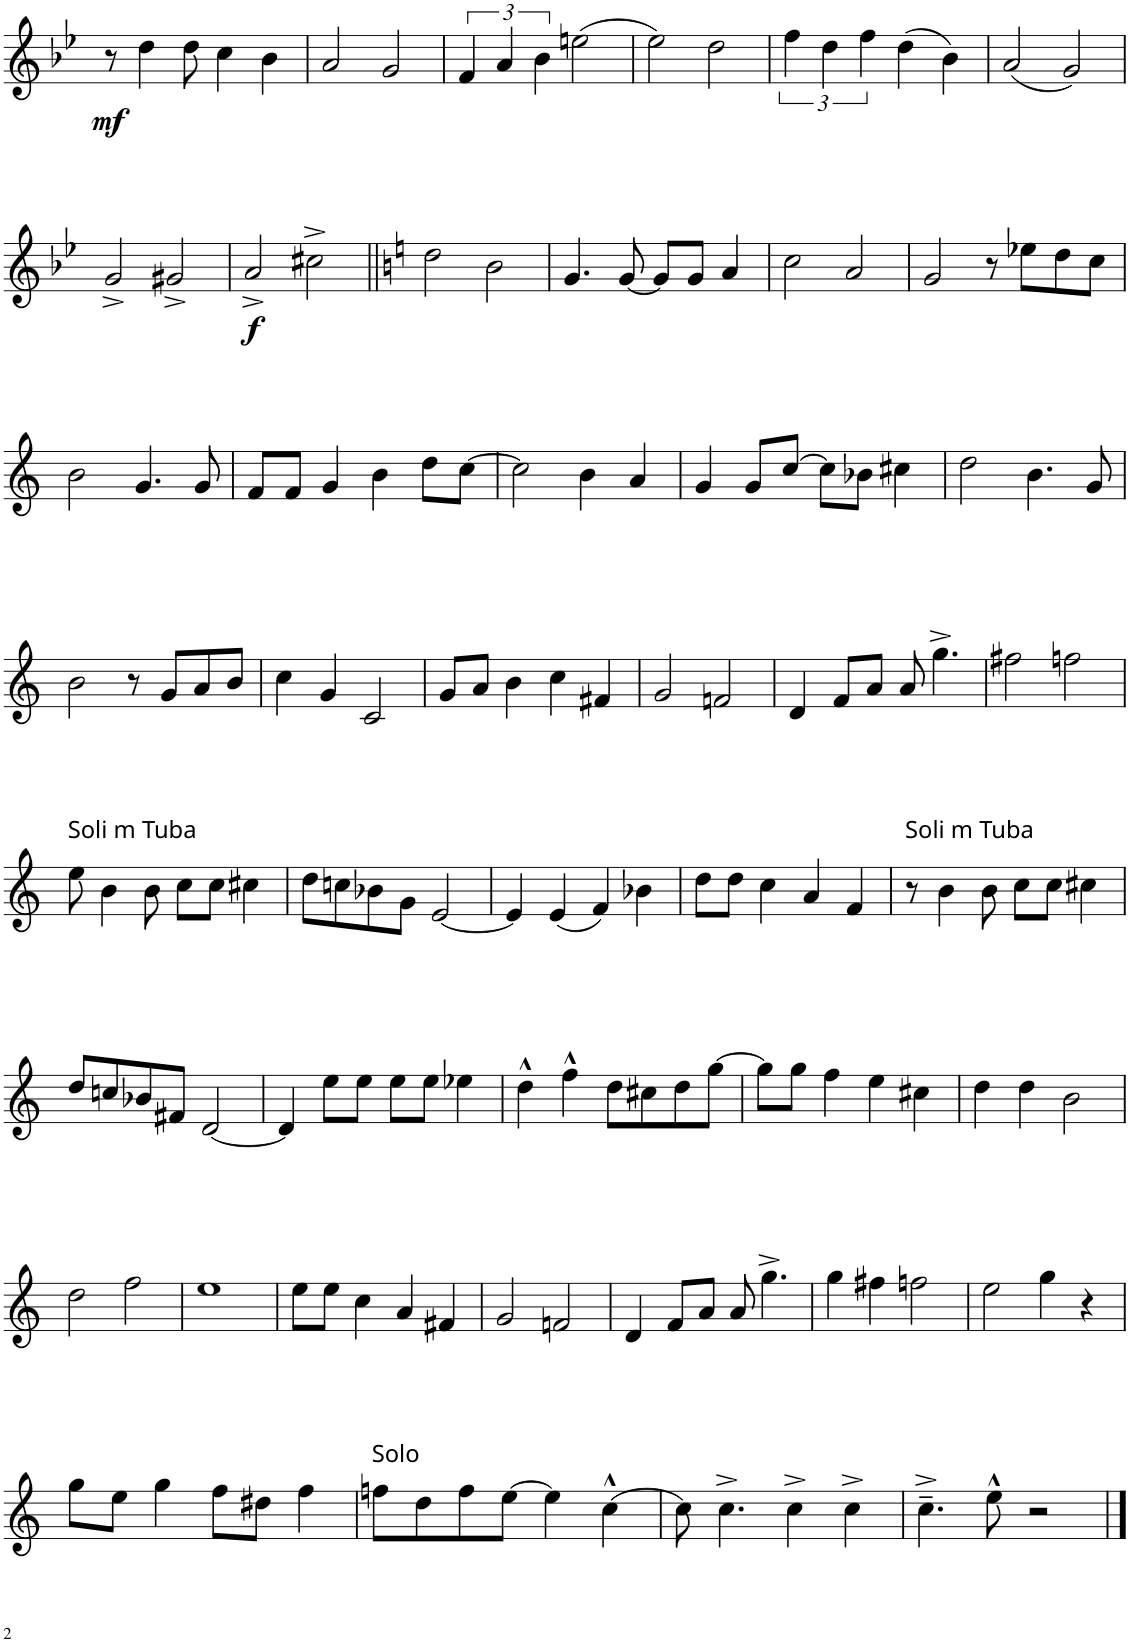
**kern	**dynam
*part1	*part1
*staff1	*staff1
*I"Piano	*
*I'Pno	*
!!LO:PB:g=z
*clefG2	*
*k[b-e-]	*
*M2/2	*
*met(c|)	*
=51	=51
!	!LO:DY:b
8r	mf
4dd\	.
8dd\	.
4cc\	.
4b-\	.
=52	=52
2a/	.
2g/	.
=53	=53
6f/	.
6a/	.
6b-\	.
(2een\	.
=54	=54
2ee-\)	.
2dd\	.
=55	=55
6ff\	.
6dd\	.
6ff\	.
(4dd\	.
4b-\)	.
=56	=56
(2a/	.
2g/)	.
!!LO:LB:g=z
=57	=57
2g^/	.
2g#X^/	.
=58	=58
!	!LO:DY:b
2a^/	f
2cc#X^\	.
=59||	=59||
*k[]	*
2dd\	.
2b\	.
=60	=60
4.g/	.
[8g/	.
8g/L]	.
8g/J	.
4a/	.
=61	=61
2cc\	.
2a/	.
=62	=62
2g/	.
8r	.
8ee-X\L	.
8dd\	.
8cc\J	.
!!LO:LB:g=z
=63	=63
2b\	.
4.g/	.
8g/	.
=64	=64
8f/L	.
8f/J	.
4g/	.
4b\	.
8dd\L	.
[8cc\J	.
=65	=65
2cc\]	.
4b\	.
4a/	.
=66	=66
4g/	.
8g/L	.
[8cc/J	.
8cc\L]	.
8b-X\J	.
4cc#X\	.
=67	=67
2dd\	.
4.b\	.
8g/	.
!!LO:LB:g=z
=68	=68
2b\	.
8r	.
8g/L	.
8a/	.
8b/J	.
=69	=69
4cc\	.
4g/	.
2c/	.
=70	=70
8g/L	.
8a/J	.
4b\	.
4cc\	.
4f#X/	.
=71	=71
2g/	.
2fn/	.
=72	=72
4d/	.
8f/L	.
8a/J	.
8a/	.
4.gg^\	.
=73	=73
2ff#X\	.
2ffn\	.
!!LO:LB:g=z
=74	=74
!LO:TX:a:t=Soli m Tuba	!
8ee\	.
4b\	.
8b\	.
8cc\L	.
8cc\J	.
4cc#X\	.
=75	=75
8dd\L	.
8ccn\	.
8b-X\	.
8g\J	.
[2e/	.
=76	=76
4e/]	.
(4e/	.
4f/)	.
4b-X\	.
=77	=77
8dd\L	.
8dd\J	.
4cc\	.
4a/	.
4f/	.
=78	=78
!LO:TX:a:t=Soli m Tuba	!
8r	.
4b\	.
8b\	.
8cc\L	.
8cc\J	.
4cc#X\	.
!!LO:LB:g=z
=79	=79
8dd/L	.
8ccn/	.
8b-X/	.
8f#X/J	.
[2d/	.
=80	=80
4d/]	.
8ee\L	.
8ee\J	.
8ee\L	.
8ee\J	.
4ee-X\	.
=81	=81
4dd^^\	.
4ff^^\	.
8dd\L	.
8cc#X\	.
8dd\	.
[8gg\J	.
=82	=82
8gg\L]	.
8gg\J	.
4ff\	.
4ee\	.
4cc#X\	.
=83	=83
4dd\	.
4dd\	.
2b\	.
!!LO:LB:g=z
=84	=84
2dd\	.
2ff\	.
=85	=85
1ee	.
=86	=86
8ee\L	.
8ee\J	.
4cc\	.
4a/	.
4f#X/	.
=87	=87
2g/	.
2fn/	.
=88	=88
4d/	.
8f/L	.
8a/J	.
8a/	.
4.gg^\	.
=89	=89
4gg\	.
4ff#X\	.
2ffn\	.
=90	=90
2ee\	.
4gg\	.
4r	.
!!LO:LB:g=z
=91	=91
8gg\L	.
8ee\J	.
4gg\	.
8ff\L	.
8dd#X\J	.
4ff\	.
=92	=92
!LO:TX:a:t=Solo	!
8ffn\L	.
8dd\	.
8ff\	.
[8ee\J	.
4ee\]	.
[4cc^^\	.
=93	=93
8cc\]	.
4.cc^\	.
4cc^\	.
4cc^\	.
=94	=94
4.cc~^\	.
8ee^^\	.
2r	.
==	==
*-	*-
